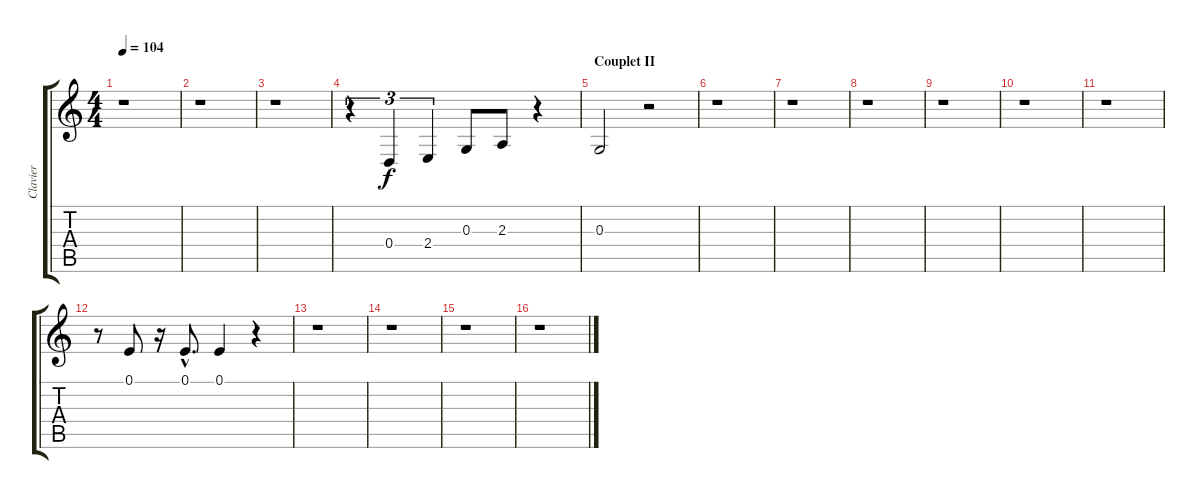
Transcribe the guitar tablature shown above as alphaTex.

\track ("Clavier" "Clavier") {instrument drawbarorgan}
\staff {score tabs}
\tuning (E4 B3 G3 D3 A2 E2) {hide}
\ts (4 4)
\tempo 104
\clef g2
\ks c
r.1{dy f} |
r.1 |
r.1 |
r.4{tu (3 2)} 0.4.4{tu (3 2)} 2.4.4{tu (3 2)} 0.3.8 2.3.8 r.4 |
\section ("" "Couplet II")
0.3.2 r.2 |
r.1 |
r.1 |
r.1 |
r.1 |
r.1 |
r.1 |
r.8 0.1.8 r.16 0.1{hac}.8{d} 0.1.4 r.4 |
r.1 |
r.1 |
r.1 |
r.1
